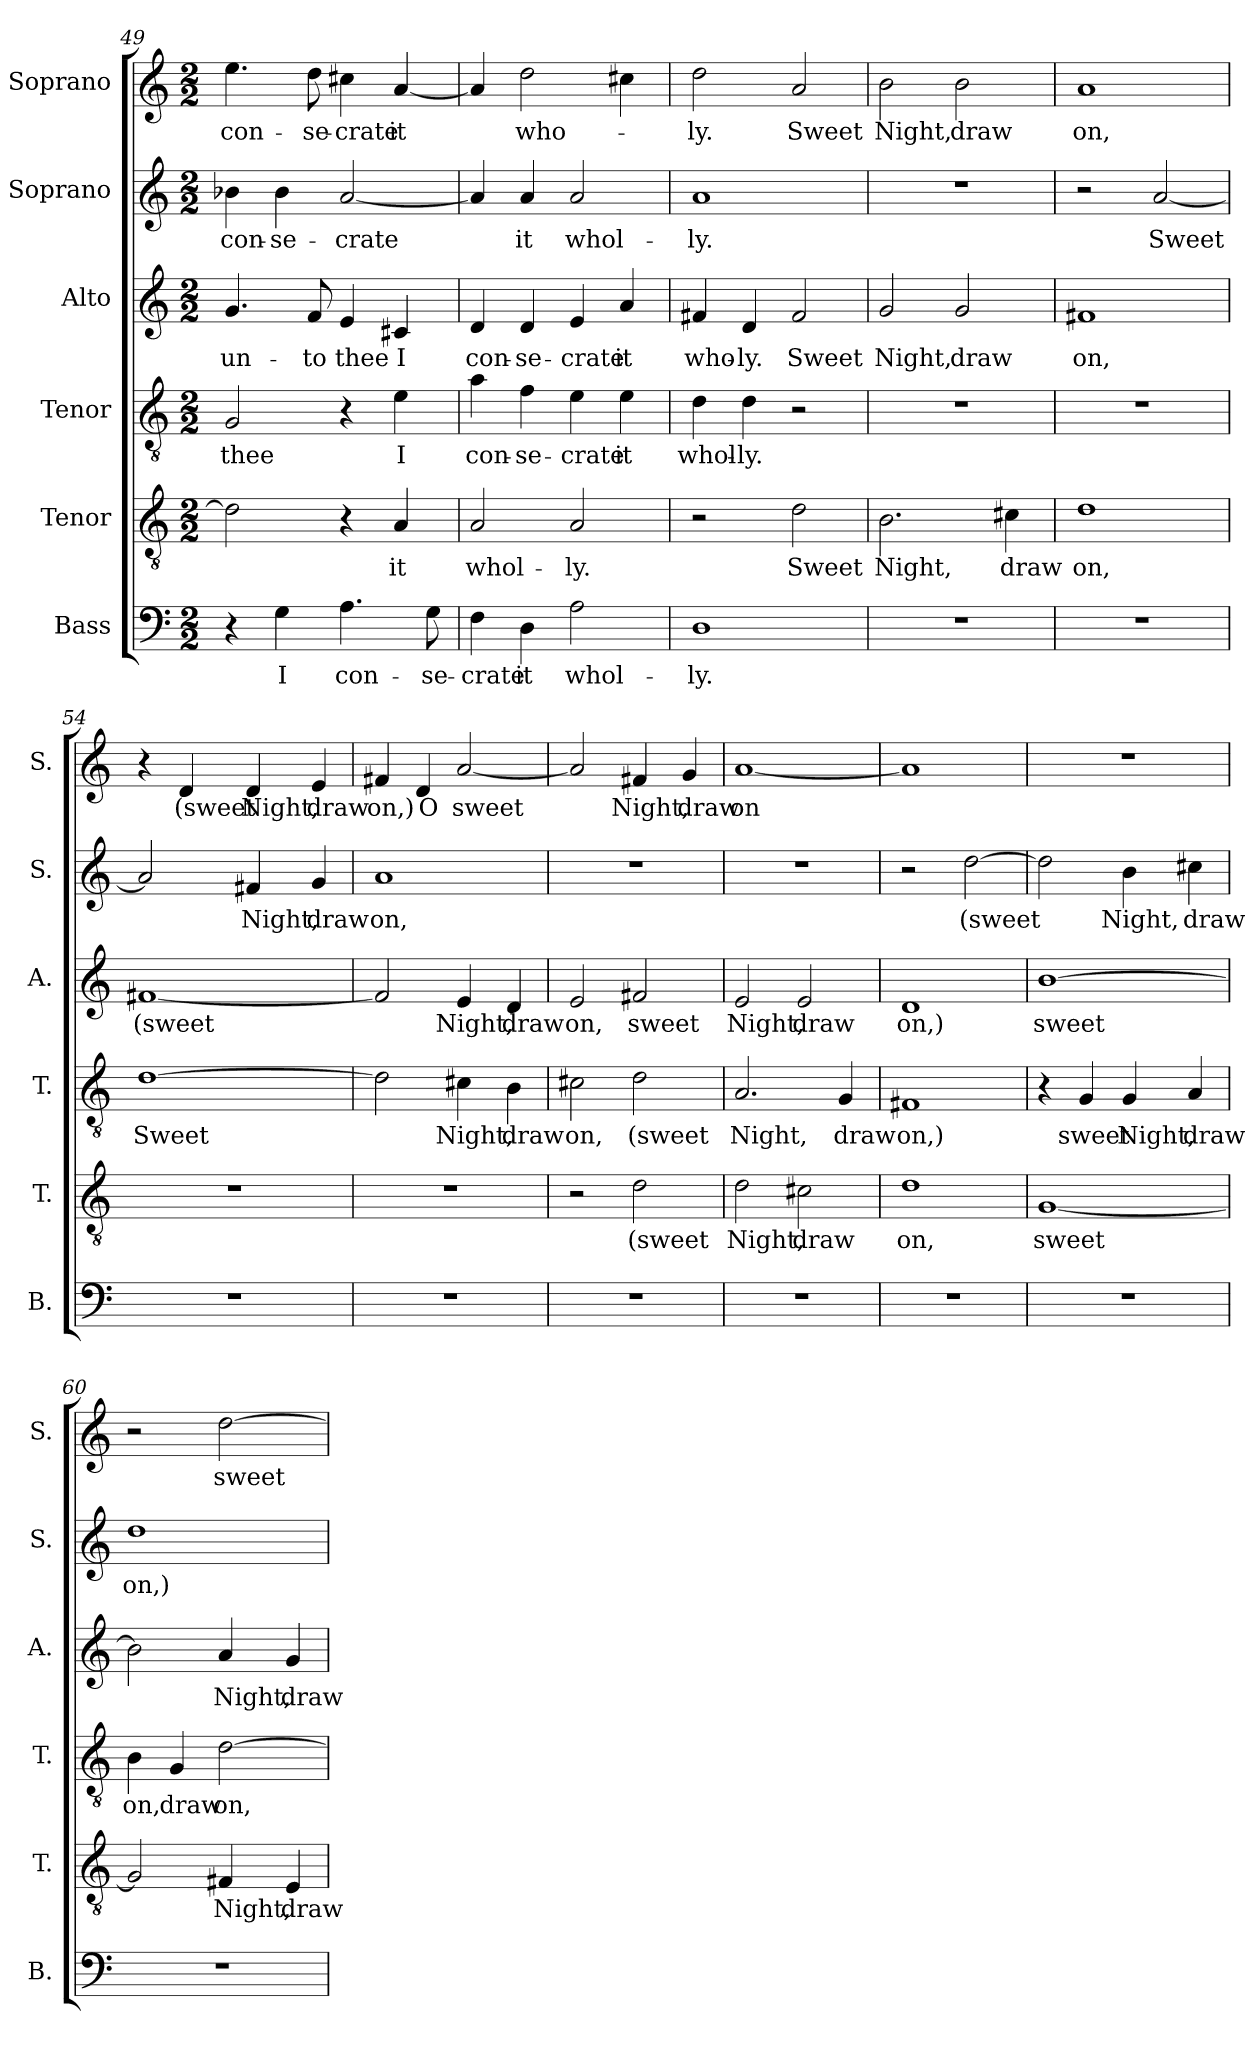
**kern	**text	**kern	**text	**kern	**text	**kern	**text	**kern	**text	**kern	**text
*part6	*part6	*part5	*part5	*part4	*part4	*part3	*part3	*part2	*part2	*part1	*part1
*staff6	*staff6	*staff5	*staff5	*staff4	*staff4	*staff3	*staff3	*staff2	*staff2	*staff1	*staff1
*I"Bass	*	*I"Tenor	*	*I"Tenor	*	*I"Alto	*	*I"Soprano	*	*I"Soprano	*
*I'B.	*	*I'T.	*	*I'T.	*	*I'A.	*	*I'S.	*	*I'S.	*
*clefF4	*	*clefGv2	*	*clefGv2	*	*clefG2	*	*clefG2	*	*clefG2	*
*k[]	*	*k[]	*	*k[]	*	*k[]	*	*k[]	*	*k[]	*
*M2/2	*	*M2/2	*	*M2/2	*	*M2/2	*	*M2/2	*	*M2/2	*
=49	=49	=49	=49	=49	=49	=49	=49	=49	=49	=49	=49
!	!	!	!	!	!LO:LY:b	!	!LO:LY:b	!	!LO:LY:b	!	!LO:LY:b
4r	.	2d\]	.	2G/	thee	4.g/	un-	4b-X\	con-	4.ee\	con-
!	!LO:LY:b	!	!	!	!	!	!	!	!LO:LY:b	!	!
4G\	I	.	.	.	.	.	.	4b-\	-se-	.	.
!	!	!	!	!	!	!	!LO:LY:b	!	!	!	!LO:LY:b
.	.	.	.	.	.	8f/	-to	.	.	8dd\	-se-
!	!LO:LY:b	!	!	!	!	!	!LO:LY:b	!	!LO:LY:b	!	!LO:LY:b
4.A\	con-	4r	.	4r	.	4e/	thee	[2a/	-crate	4cc#X\	-crate
!	!	!	!LO:LY:b	!	!LO:LY:b	!	!LO:LY:b	!	!	!	!LO:LY:b
.	.	4A/	it	4e\	I	4c#X/	I	.	.	[4a/	it
!	!LO:LY:b	!	!	!	!	!	!	!	!	!	!
8G\	-se-	.	.	.	.	.	.	.	.	.	.
=50	=50	=50	=50	=50	=50	=50	=50	=50	=50	=50	=50
!	!LO:LY:b	!	!LO:LY:b	!	!LO:LY:b	!	!LO:LY:b	!	!	!	!
4F\	-crate	2A/	whol-	4a\	con-	4d/	con-	4a/]	.	4a/]	.
!	!LO:LY:b	!	!	!	!LO:LY:b	!	!LO:LY:b	!	!LO:LY:b	!	!LO:LY:b
4D\	it	.	.	4f\	-se-	4d/	-se-	4a/	it	2dd\	who-
!	!LO:LY:b	!	!LO:LY:b	!	!LO:LY:b	!	!LO:LY:b	!	!LO:LY:b	!	!
2A\	whol-	2A/	-ly.	4e\	-crate	4e/	-crate	2a/	whol-	.	.
!	!	!	!	!	!LO:LY:b	!	!LO:LY:b	!	!	!	!
.	.	.	.	4e\	it	4a/	it	.	.	4cc#X\	.
=51	=51	=51	=51	=51	=51	=51	=51	=51	=51	=51	=51
!	!LO:LY:b	!	!	!	!LO:LY:b	!	!LO:LY:b	!	!LO:LY:b	!	!LO:LY:b
1D	-ly.	2r	.	4d\	whol-	4f#X/	who-	1a	-ly.	2dd\	-ly.
!	!	!	!	!	!LO:LY:b	!	!LO:LY:b	!	!	!	!
.	.	.	.	4d\	-ly.	4d/	-ly.	.	.	.	.
!	!	!	!LO:LY:b	!	!	!	!LO:LY:b	!	!	!	!LO:LY:b
.	.	2d\	Sweet	2r	.	2f#/	Sweet	.	.	2a/	Sweet
!!LO:PB:g=z
=52	=52	=52	=52	=52	=52	=52	=52	=52	=52	=52	=52
!	!	!	!LO:LY:b	!	!	!	!LO:LY:b	!	!	!	!LO:LY:b
1r	.	2.B\	Night,	1r	.	2g/	Night,	1r	.	2b\	Night,
!	!	!	!	!	!	!	!LO:LY:b	!	!	!	!LO:LY:b
.	.	.	.	.	.	2g/	draw	.	.	2b\	draw
!	!	!	!LO:LY:b	!	!	!	!	!	!	!	!
.	.	4c#X\	draw	.	.	.	.	.	.	.	.
=53	=53	=53	=53	=53	=53	=53	=53	=53	=53	=53	=53
!	!	!	!LO:LY:b	!	!	!	!LO:LY:b	!	!	!	!LO:LY:b
1r	.	1d	on,	1r	.	1f#X	on,	2r	.	1a	on,
!	!	!	!	!	!	!	!	!	!LO:LY:b	!	!
.	.	.	.	.	.	.	.	[2a/	Sweet	.	.
=54	=54	=54	=54	=54	=54	=54	=54	=54	=54	=54	=54
!	!	!	!	!	!LO:LY:b	!	!LO:LY:b	!	!	!	!
1r	.	1r	.	[1d	Sweet	[1f#X	(sweet	2a/]	.	4r	.
!	!	!	!	!	!	!	!	!	!	!	!LO:LY:b
.	.	.	.	.	.	.	.	.	.	4d/	(sweet
!	!	!	!	!	!	!	!	!	!LO:LY:b	!	!LO:LY:b
.	.	.	.	.	.	.	.	4f#X/	Night,	4d/	Night,
!	!	!	!	!	!	!	!	!	!LO:LY:b	!	!LO:LY:b
.	.	.	.	.	.	.	.	4g/	draw	4e/	draw
=55	=55	=55	=55	=55	=55	=55	=55	=55	=55	=55	=55
!	!	!	!	!	!	!	!	!	!LO:LY:b	!	!LO:LY:b
1r	.	1r	.	2d\]	.	2f#/]	.	1a	on,	4f#X/	on,)
!	!	!	!	!	!	!	!	!	!	!	!LO:LY:b
.	.	.	.	.	.	.	.	.	.	4d/	O
!	!	!	!	!	!LO:LY:b	!	!LO:LY:b	!	!	!	!LO:LY:b
.	.	.	.	4c#X\	Night,	4e/	Night,	.	.	[2a/	sweet
!	!	!	!	!	!LO:LY:b	!	!LO:LY:b	!	!	!	!
.	.	.	.	4B\	draw	4d/	draw	.	.	.	.
=56	=56	=56	=56	=56	=56	=56	=56	=56	=56	=56	=56
!	!	!	!	!	!LO:LY:b	!	!LO:LY:b	!	!	!	!
1r	.	2r	.	2c#X\	on,	2e/	on,	1r	.	2a/]	.
!	!	!	!LO:LY:b	!	!LO:LY:b	!	!LO:LY:b	!	!	!	!LO:LY:b
.	.	2d\	(sweet	2d\	(sweet	2f#X/	sweet	.	.	4f#X/	Night,
!	!	!	!	!	!	!	!	!	!	!	!LO:LY:b
.	.	.	.	.	.	.	.	.	.	4g/	draw
=57	=57	=57	=57	=57	=57	=57	=57	=57	=57	=57	=57
!	!	!	!LO:LY:b	!	!LO:LY:b	!	!LO:LY:b	!	!	!	!LO:LY:b
1r	.	2d\	Night,	2.A/	Night,	2e/	Night,	1r	.	[1a	on
!	!	!	!LO:LY:b	!	!	!	!LO:LY:b	!	!	!	!
.	.	2c#X\	draw	.	.	2e/	draw	.	.	.	.
!	!	!	!	!	!LO:LY:b	!	!	!	!	!	!
.	.	.	.	4G/	draw	.	.	.	.	.	.
!!LO:LB:g=z
=58	=58	=58	=58	=58	=58	=58	=58	=58	=58	=58	=58
!	!	!	!LO:LY:b	!	!LO:LY:b	!	!LO:LY:b	!	!	!	!
1r	.	1d	on,	1F#X	on,)	1d	on,)	2r	.	1a]	.
!	!	!	!	!	!	!	!	!	!LO:LY:b	!	!
.	.	.	.	.	.	.	.	[2dd\	(sweet	.	.
=59	=59	=59	=59	=59	=59	=59	=59	=59	=59	=59	=59
!	!	!	!LO:LY:b	!	!	!	!LO:LY:b	!	!	!	!
1r	.	[1G	sweet	4r	.	[1b	sweet	2dd\]	.	1r	.
!	!	!	!	!	!LO:LY:b	!	!	!	!	!	!
.	.	.	.	4G/	sweet	.	.	.	.	.	.
!	!	!	!	!	!LO:LY:b	!	!	!	!LO:LY:b	!	!
.	.	.	.	4G/	Night,	.	.	4b\	Night,	.	.
!	!	!	!	!	!LO:LY:b	!	!	!	!LO:LY:b	!	!
.	.	.	.	4A/	draw	.	.	4cc#X\	draw	.	.
=60	=60	=60	=60	=60	=60	=60	=60	=60	=60	=60	=60
!	!	!	!	!	!LO:LY:b	!	!	!	!LO:LY:b	!	!
1r	.	2G/]	.	4B\	on,	2b\]	.	1dd	on,)	2r	.
!	!	!	!	!	!LO:LY:b	!	!	!	!	!	!
.	.	.	.	4G/	draw	.	.	.	.	.	.
!	!	!	!LO:LY:b	!	!LO:LY:b	!	!LO:LY:b	!	!	!	!LO:LY:b
.	.	4F#X/	Night,	[2d\	on,	4a/	Night,	.	.	[2dd\	sweet
!	!	!	!LO:LY:b	!	!	!	!LO:LY:b	!	!	!	!
.	.	4E/	draw	.	.	4g/	draw	.	.	.	.
=	=	=	=	=	=	=	=	=	=	=	=
*-	*-	*-	*-	*-	*-	*-	*-	*-	*-	*-	*-
